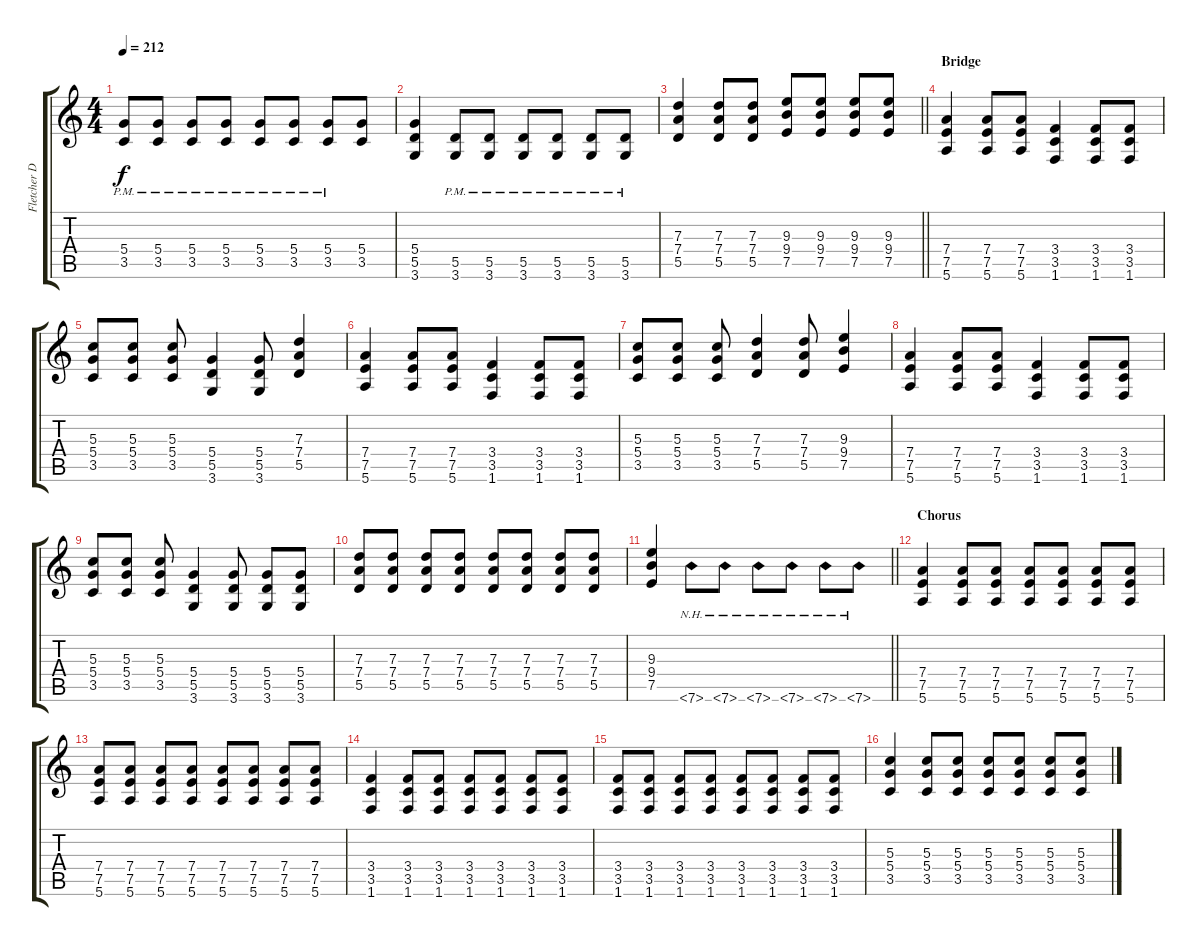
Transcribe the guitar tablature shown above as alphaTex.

\track ("Fletcher Dragge - Guitar Lead" "Fletcher D") {instrument overdrivenguitar}
\staff {score tabs}
\tuning (E4 B3 G3 D3 A2 E2) {hide}
\ts (4 4)
\tempo 212
\clef g2
\ks c
(5.4{pm} 3.5{pm}).8{dy f} (5.4{pm} 3.5{pm}).8 (5.4{pm} 3.5{pm}).8 (5.4{pm} 3.5{pm}).8 (5.4{pm} 3.5{pm}).8 (5.4{pm} 3.5{pm}).8 (5.4{pm} 3.5{pm}).8 (5.4 3.5).8 |
(5.4 5.5 3.6).4 (5.5{pm} 3.6{pm}).8 (5.5{pm} 3.6{pm}).8 (5.5{pm} 3.6{pm}).8 (5.5{pm} 3.6{pm}).8 (5.5{pm} 3.6{pm}).8 (5.5{pm} 3.6{pm}).8 |
\barLineRight lightlight
(7.3 7.4 5.5).4 (7.3 7.4 5.5).8 (7.3 7.4 5.5).8 (9.3 9.4 7.5).8 (9.3 9.4 7.5).8 (9.3 9.4 7.5).8 (9.3 9.4 7.5).8 |
\section ("" "Bridge")
(7.4 7.5 5.6).4 (7.4 7.5 5.6).8 (7.4 7.5 5.6).8 (3.4 3.5 1.6).4 (3.4 3.5 1.6).8 (3.4 3.5 1.6).8 |
(5.3 5.4 3.5).8 (5.3 5.4 3.5).8 (5.3 5.4 3.5).8 (5.4 5.5 3.6).4 (5.4 5.5 3.6).8 (7.3 7.4 5.5).4 |
(7.4 7.5 5.6).4 (7.4 7.5 5.6).8 (7.4 7.5 5.6).8 (3.4 3.5 1.6).4 (3.4 3.5 1.6).8 (3.4 3.5 1.6).8 |
(5.3 5.4 3.5).8 (5.3 5.4 3.5).8 (5.3 5.4 3.5).8 (7.3 7.4 5.5).4 (7.3 7.4 5.5).8 (9.3 9.4 7.5).4 |
(7.4 7.5 5.6).4 (7.4 7.5 5.6).8 (7.4 7.5 5.6).8 (3.4 3.5 1.6).4 (3.4 3.5 1.6).8 (3.4 3.5 1.6).8 |
(5.3 5.4 3.5).8 (5.3 5.4 3.5).8 (5.3 5.4 3.5).8 (5.4 5.5 3.6).4 (5.4 5.5 3.6).8 (5.4 5.5 3.6).8 (5.4 5.5 3.6).8 |
(7.3 7.4 5.5).8 (7.3 7.4 5.5).8 (7.3 7.4 5.5).8 (7.3 7.4 5.5).8 (7.3 7.4 5.5).8 (7.3 7.4 5.5).8 (7.3 7.4 5.5).8 (7.3 7.4 5.5).8 |
\barLineRight lightlight
(9.3 9.4 7.5).4 7.6{nh}.8 7.6{nh}.8 7.6{nh}.8 7.6{nh}.8 7.6{nh}.8 7.6{nh}.8 |
\section ("" "Chorus")
(7.4 7.5 5.6).4 (7.4 7.5 5.6).8 (7.4 7.5 5.6).8 (7.4 7.5 5.6).8 (7.4 7.5 5.6).8 (7.4 7.5 5.6).8 (7.4 7.5 5.6).8 |
(7.4 7.5 5.6).8 (7.4 7.5 5.6).8 (7.4 7.5 5.6).8 (7.4 7.5 5.6).8 (7.4 7.5 5.6).8 (7.4 7.5 5.6).8 (7.4 7.5 5.6).8 (7.4 7.5 5.6).8 |
(3.4 3.5 1.6).4 (3.4 3.5 1.6).8 (3.4 3.5 1.6).8 (3.4 3.5 1.6).8 (3.4 3.5 1.6).8 (3.4 3.5 1.6).8 (3.4 3.5 1.6).8 |
(3.4 3.5 1.6).8 (3.4 3.5 1.6).8 (3.4 3.5 1.6).8 (3.4 3.5 1.6).8 (3.4 3.5 1.6).8 (3.4 3.5 1.6).8 (3.4 3.5 1.6).8 (3.4 3.5 1.6).8 |
(5.3 5.4 3.5).4 (5.3 5.4 3.5).8 (5.3 5.4 3.5).8 (5.3 5.4 3.5).8 (5.3 5.4 3.5).8 (5.3 5.4 3.5).8 (5.3 5.4 3.5).8
